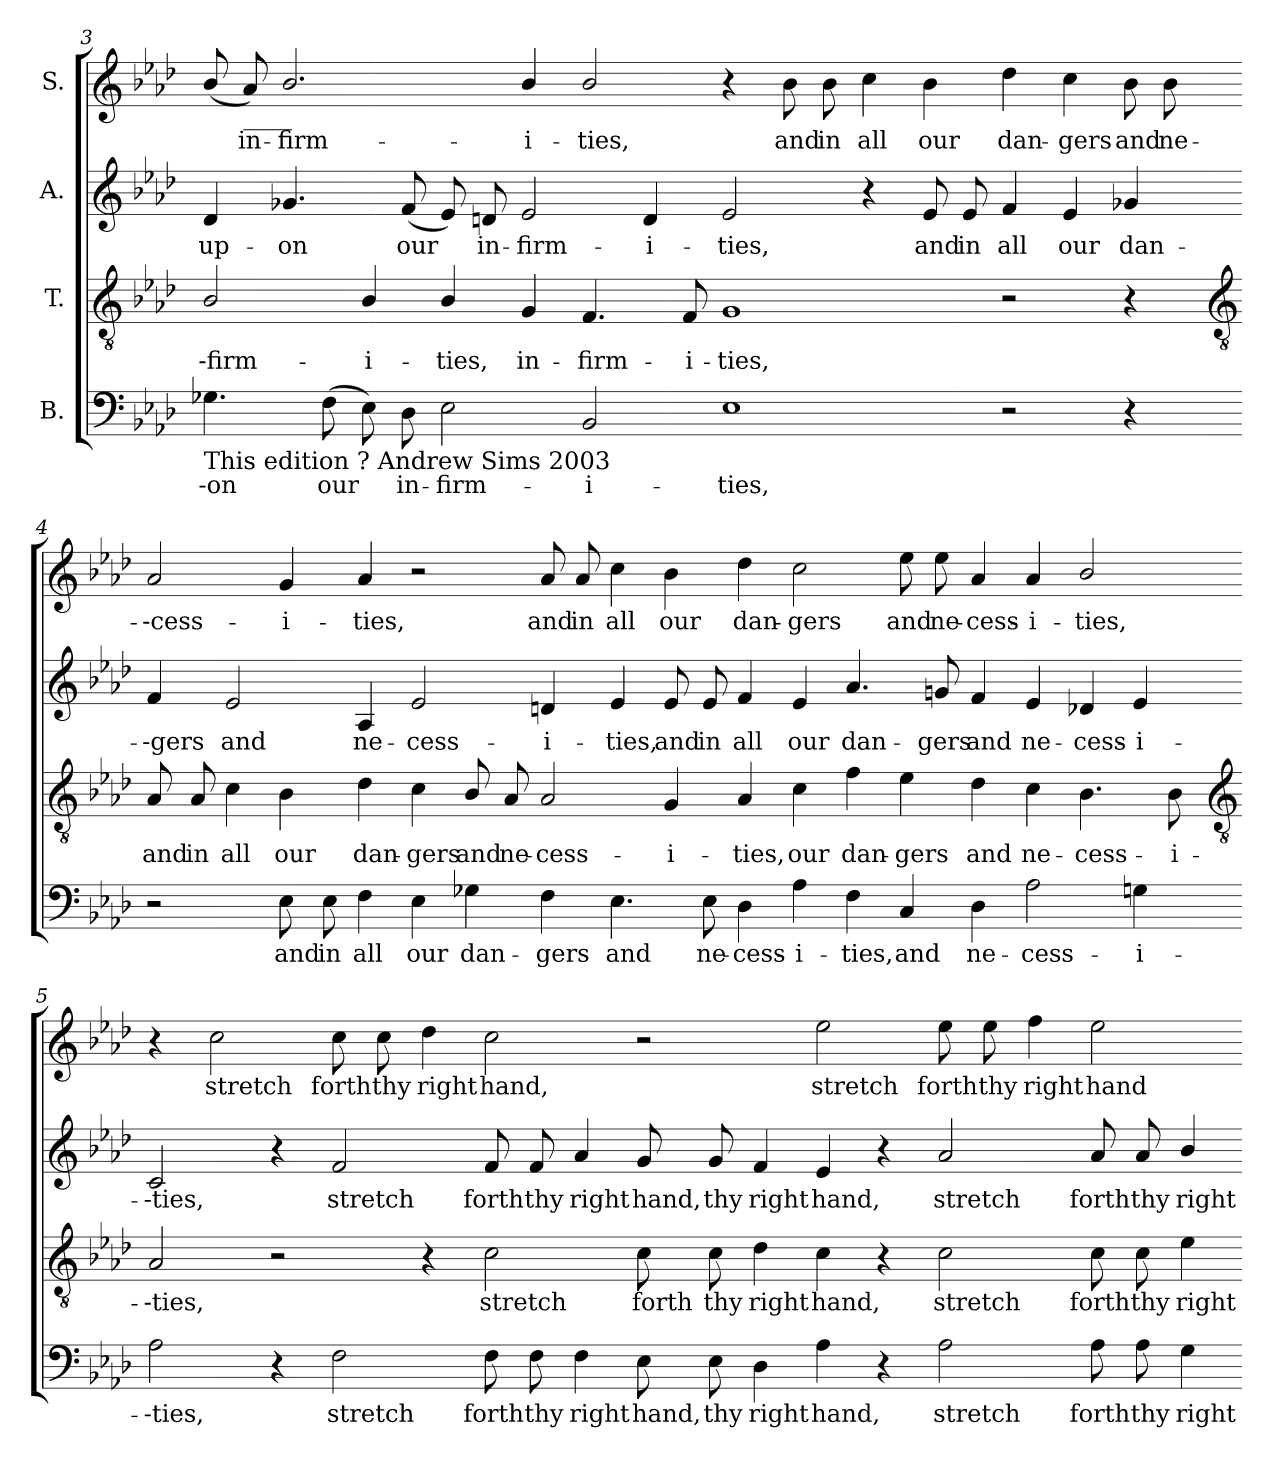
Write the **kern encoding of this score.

**kern	**text	**kern	**text	**kern	**text	**kern	**text
*part4	*part4	*part3	*part3	*part2	*part2	*part1	*part1
*staff4	*staff4	*staff3	*staff3	*staff2	*staff2	*staff1	*staff1
*I"B.	*	*I"T.	*	*I"A.	*	*I"S.	*
!!LO:LB:g=z
*clefF4	*	*clefGv2	*	*clefG2	*	*clefG2	*
*k[b-e-a-d-]	*	*k[b-e-a-d-]	*	*k[b-e-a-d-]	*	*k[b-e-a-d-]	*
*A-:	*	*A-:	*	*A-:	*	*A-:	*
=3	=3	=3	=3	=3	=3	=3	=3
!LO:TX:b:t=This edition ? Andrew Sims 2003	!	!	!	!	!	!	!
!	!LO:LY:b	!	!LO:LY:b	!	!LO:LY:b	!	!
4.G-X	--on	2B-/	--firm-	4d-	up-	(<8b-/	.
!	!	!	!	!	!	!LO:TX:b:t=____	!
!	!	!	!	!	!	!	!LO:LY:b
.	.	.	.	.	.	8a-/)	in-
!	!	!	!	!	!LO:LY:b	!	!LO:LY:b
.	.	.	.	4.g-X	-on	2.b-/	-firm-
!	!LO:LY:b	!	!	!	!	!	!
(>8F	our	.	.	.	.	.	.
!	!	!	!LO:LY:b	!	!	!	!
8E-)	.	4B-/	-i-	.	.	.	.
!	!LO:LY:b	!	!	!	!LO:LY:b	!	!
8D-	in-	.	.	(<8f	our	.	.
!	!LO:LY:b	!	!LO:LY:b	!	!	!	!
2E-	-firm-	4B-/	-ties,	8e-)	.	.	.
!	!	!	!	!	!LO:LY:b	!	!
.	.	.	.	8dn	in-	.	.
!	!	!	!LO:LY:b	!	!LO:LY:b	!	!LO:LY:b
.	.	4G	in-	2e-	-firm-	4b-/	-i-
!	!LO:LY:b	!	!LO:LY:b	!	!	!	!LO:LY:b
2BB-	-i-	4.F	-firm-	.	.	2b-/	-ties,
!	!	!	!	!	!LO:LY:b	!	!
.	.	.	.	4d	-i-	.	.
!	!	!	!LO:LY:b	!	!	!	!
.	.	8F	-i-	.	.	.	.
!	!LO:LY:b	!	!LO:LY:b	!	!LO:LY:b	!	!
1E-	-ties,	1G	-ties,	2e-	-ties,	4r	.
!	!	!	!	!	!	!	!LO:LY:b
.	.	.	.	.	.	8b-	and
!	!	!	!	!	!	!	!LO:LY:b
.	.	.	.	.	.	8b-	in
!	!	!	!	!	!	!	!LO:LY:b
.	.	.	.	4r	.	4cc	all
!	!	!	!	!	!LO:LY:b	!	!LO:LY:b
.	.	.	.	8e-	and	4b-	our
!	!	!	!	!	!LO:LY:b	!	!
.	.	.	.	8e-	in	.	.
!	!	!	!	!	!LO:LY:b	!	!LO:LY:b
2r	.	2r	.	4f	all	4dd-	dan-
!	!	!	!	!	!LO:LY:b	!	!LO:LY:b
.	.	.	.	4e-	our	4cc	-gers
!	!	!	!	!	!LO:LY:b	!	!LO:LY:b
4r	.	4r	.	4g-X	dan-	8b-	and
!	!	!	!	!	!	!	!LO:LY:b
.	.	.	.	.	.	8b-	ne-
!!LO:LB:g=z
=4-	=4-	=4-	=4-	=4-	=4-	=4-	=4-
*	*	*clefGv2	*	*	*	*	*
!	!	!	!LO:LY:b	!	!LO:LY:b	!	!LO:LY:b
2r	.	8A-	and	4f	--gers	2a-	--cess-
!	!	!	!LO:LY:b	!	!	!	!
.	.	8A-	in	.	.	.	.
!	!	!	!LO:LY:b	!	!LO:LY:b	!	!
.	.	4c	all	2e-	and	.	.
!	!LO:LY:b	!	!LO:LY:b	!	!	!	!LO:LY:b
8E-	and	4B-	our	.	.	4g	-i-
!	!LO:LY:b	!	!	!	!	!	!
8E-	in	.	.	.	.	.	.
!	!LO:LY:b	!	!LO:LY:b	!	!LO:LY:b	!	!LO:LY:b
4F	all	4d-	dan-	4A-	ne-	4a-	-ties,
!	!LO:LY:b	!	!LO:LY:b	!	!LO:LY:b	!	!
4E-	our	4c	-gers	2e-	-cess-	2r	.
!	!LO:LY:b	!	!LO:LY:b	!	!	!	!
4G-X	dan-	8B-/	and	.	.	.	.
!	!	!	!LO:LY:b	!	!	!	!
.	.	8A-	ne-	.	.	.	.
!	!LO:LY:b	!	!LO:LY:b	!	!LO:LY:b	!	!LO:LY:b
4F	-gers	2A-	-cess-	4dn	-i-	8a-	and
!	!	!	!	!	!	!	!LO:LY:b
.	.	.	.	.	.	8a-	in
!	!LO:LY:b	!	!	!	!LO:LY:b	!	!LO:LY:b
4.E-	and	.	.	4e-	-ties,	4cc	all
!	!	!	!LO:LY:b	!	!LO:LY:b	!	!LO:LY:b
.	.	4G	-i-	8e-	and	4b-	our
!	!LO:LY:b	!	!	!	!LO:LY:b	!	!
8E-	ne-	.	.	8e-	in	.	.
!	!LO:LY:b	!	!LO:LY:b	!	!LO:LY:b	!	!LO:LY:b
4D-	-cess-	4A-	-ties,	4f	all	4dd-	dan-
!	!LO:LY:b	!	!LO:LY:b	!	!LO:LY:b	!	!LO:LY:b
4A-	-i-	4c	our	4e-	our	2cc	-gers
!	!LO:LY:b	!	!LO:LY:b	!	!LO:LY:b	!	!
4F	-ties,	4f	dan-	4.a-	dan-	.	.
!	!LO:LY:b	!	!LO:LY:b	!	!	!	!LO:LY:b
4C	and	4e-	-gers	.	.	8ee-	and
!	!	!	!	!	!LO:LY:b	!	!LO:LY:b
.	.	.	.	8g	-gers	8ee-	ne-
!	!LO:LY:b	!	!LO:LY:b	!	!LO:LY:b	!	!LO:LY:b
4D-	ne-	4d-	and	4f	and	4a-	-cess-
!	!LO:LY:b	!	!LO:LY:b	!	!LO:LY:b	!	!LO:LY:b
2A-	-cess-	4c	ne-	4e-	ne-	4a-	-i-
!	!	!	!LO:LY:b	!	!LO:LY:b	!	!LO:LY:b
.	.	4.B-	-cess-	4d-X	-cess-	2b-/	-ties,
!	!LO:LY:b	!	!	!	!LO:LY:b	!	!
4Gn	-i-	.	.	4e-	-i-	.	.
!	!	!	!LO:LY:b	!	!	!	!
.	.	8B-	-i-	.	.	.	.
!!LO:LB:g=z
=5-	=5-	=5-	=5-	=5-	=5-	=5-	=5-
*	*	*clefGv2	*	*	*	*	*
!	!LO:LY:b	!	!LO:LY:b	!	!LO:LY:b	!	!
2A-	--ties,	2A-	--ties,	2c	--ties,	4r	.
!	!	!	!	!	!	!	!LO:LY:b
.	.	.	.	.	.	2cc	stretch
4r	.	2r	.	4r	.	.	.
!	!LO:LY:b	!	!	!	!LO:LY:b	!	!LO:LY:b
2F	stretch	.	.	2f	stretch	8cc	forth
!	!	!	!	!	!	!	!LO:LY:b
.	.	.	.	.	.	8cc	thy
!	!	!	!	!	!	!	!LO:LY:b
.	.	4r	.	.	.	4dd-	right
!	!LO:LY:b	!	!LO:LY:b	!	!LO:LY:b	!	!LO:LY:b
8F	forth	2c	stretch	8f	forth	2cc	hand,
!	!LO:LY:b	!	!	!	!LO:LY:b	!	!
8F	thy	.	.	8f	thy	.	.
!	!LO:LY:b	!	!	!	!LO:LY:b	!	!
4F	right	.	.	4a-	right	.	.
!	!LO:LY:b	!	!LO:LY:b	!	!LO:LY:b	!	!
8E-	hand,	8c	forth	8g	hand,	2r	.
!	!LO:LY:b	!	!LO:LY:b	!	!LO:LY:b	!	!
8E-	thy	8c	thy	8g	thy	.	.
!	!LO:LY:b	!	!LO:LY:b	!	!LO:LY:b	!	!
4D-	right	4d-	right	4f	right	.	.
!	!LO:LY:b	!	!LO:LY:b	!	!LO:LY:b	!	!LO:LY:b
4A-	hand,	4c	hand,	4e-	hand,	2ee-	stretch
4r	.	4r	.	4r	.	.	.
!	!LO:LY:b	!	!LO:LY:b	!	!LO:LY:b	!	!LO:LY:b
2A-	stretch	2c	stretch	2a-	stretch	8ee-	forth
!	!	!	!	!	!	!	!LO:LY:b
.	.	.	.	.	.	8ee-	thy
!	!	!	!	!	!	!	!LO:LY:b
.	.	.	.	.	.	4ff	right
!	!LO:LY:b	!	!LO:LY:b	!	!LO:LY:b	!	!LO:LY:b
8A-	forth	8c	forth	8a-	forth	2ee-	hand
!	!LO:LY:b	!	!LO:LY:b	!	!LO:LY:b	!	!
8A-	thy	8c	thy	8a-	thy	.	.
!	!LO:LY:b	!	!LO:LY:b	!	!LO:LY:b	!	!
4G	right	4e-	right	4b-/	right	.	.
=-	=-	=-	=-	=-	=-	=-	=-
*-	*-	*-	*-	*-	*-	*-	*-
